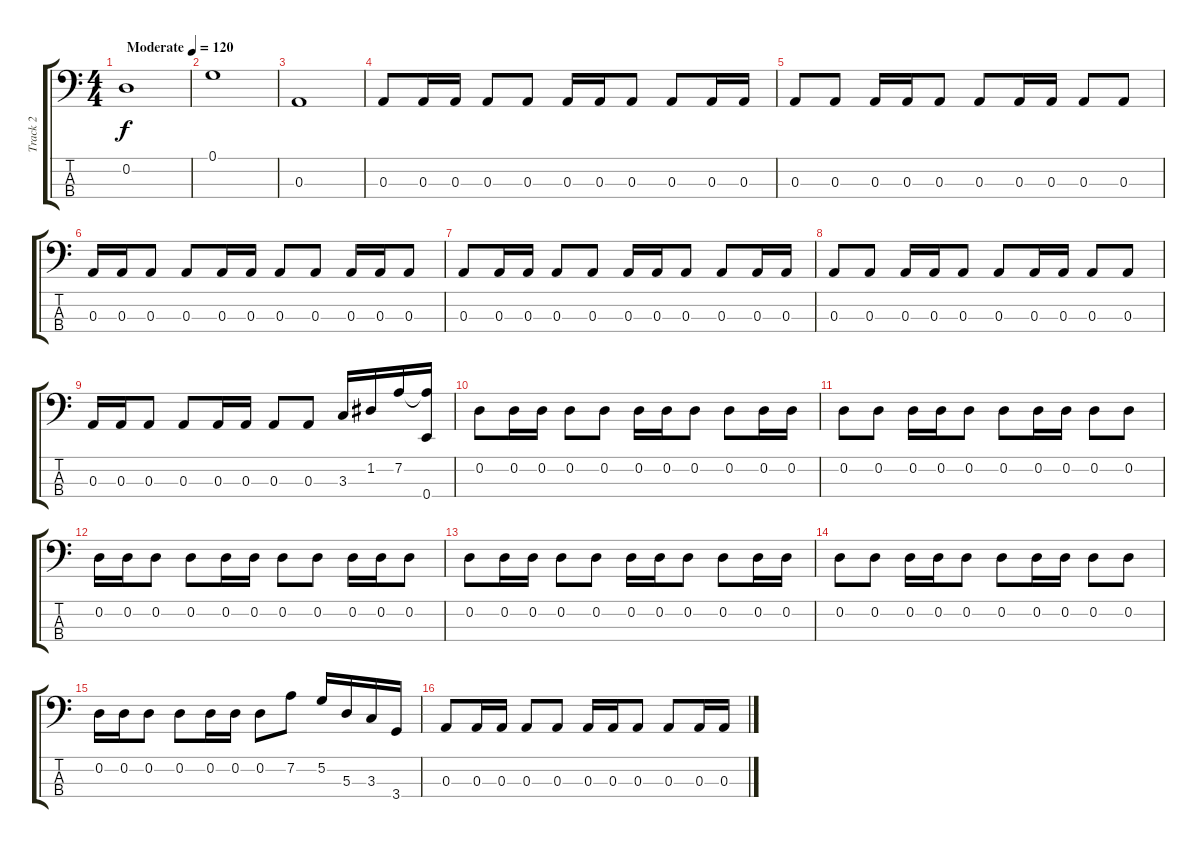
\track ("Track 2" "Track 2") {instrument electricbassfinger}
\staff {score tabs}
\tuning (G2 D2 A1 E1) {hide}
\ts (4 4)
\tempo (120 "Moderate")
\clef f4
\ks c
0.2.1{dy f instrument electricbassfinger} |
0.1.1 |
0.3.1 |
0.3.8 0.3.16 0.3.16 0.3.8 0.3.8 0.3.16 0.3.16 0.3.8 0.3.8 0.3.16 0.3.16 |
0.3.8 0.3.8 0.3.16 0.3.16 0.3.8 0.3.8 0.3.16 0.3.16 0.3.8 0.3.8 |
0.3.16 0.3.16 0.3.8 0.3.8 0.3.16 0.3.16 0.3.8 0.3.8 0.3.16 0.3.16 0.3.8 |
0.3.8 0.3.16 0.3.16 0.3.8 0.3.8 0.3.16 0.3.16 0.3.8 0.3.8 0.3.16 0.3.16 |
0.3.8 0.3.8 0.3.16 0.3.16 0.3.8 0.3.8 0.3.16 0.3.16 0.3.8 0.3.8 |
0.3.16 0.3.16 0.3.8 0.3.8 0.3.16 0.3.16 0.3.8 0.3.8 3.3.16 1.2.16 7.2.16 (7.2{t} 0.4).16 |
0.2.8 0.2.16 0.2.16 0.2.8 0.2.8 0.2.16 0.2.16 0.2.8 0.2.8 0.2.16 0.2.16 |
0.2.8 0.2.8 0.2.16 0.2.16 0.2.8 0.2.8 0.2.16 0.2.16 0.2.8 0.2.8 |
0.2.16 0.2.16 0.2.8 0.2.8 0.2.16 0.2.16 0.2.8 0.2.8 0.2.16 0.2.16 0.2.8 |
0.2.8 0.2.16 0.2.16 0.2.8 0.2.8 0.2.16 0.2.16 0.2.8 0.2.8 0.2.16 0.2.16 |
0.2.8 0.2.8 0.2.16 0.2.16 0.2.8 0.2.8 0.2.16 0.2.16 0.2.8 0.2.8 |
0.2.16 0.2.16 0.2.8 0.2.8 0.2.16 0.2.16 0.2.8 7.2.8 5.2.16 5.3.16 3.3.16 3.4.16 |
0.3.8 0.3.16 0.3.16 0.3.8 0.3.8 0.3.16 0.3.16 0.3.8 0.3.8 0.3.16 0.3.16
